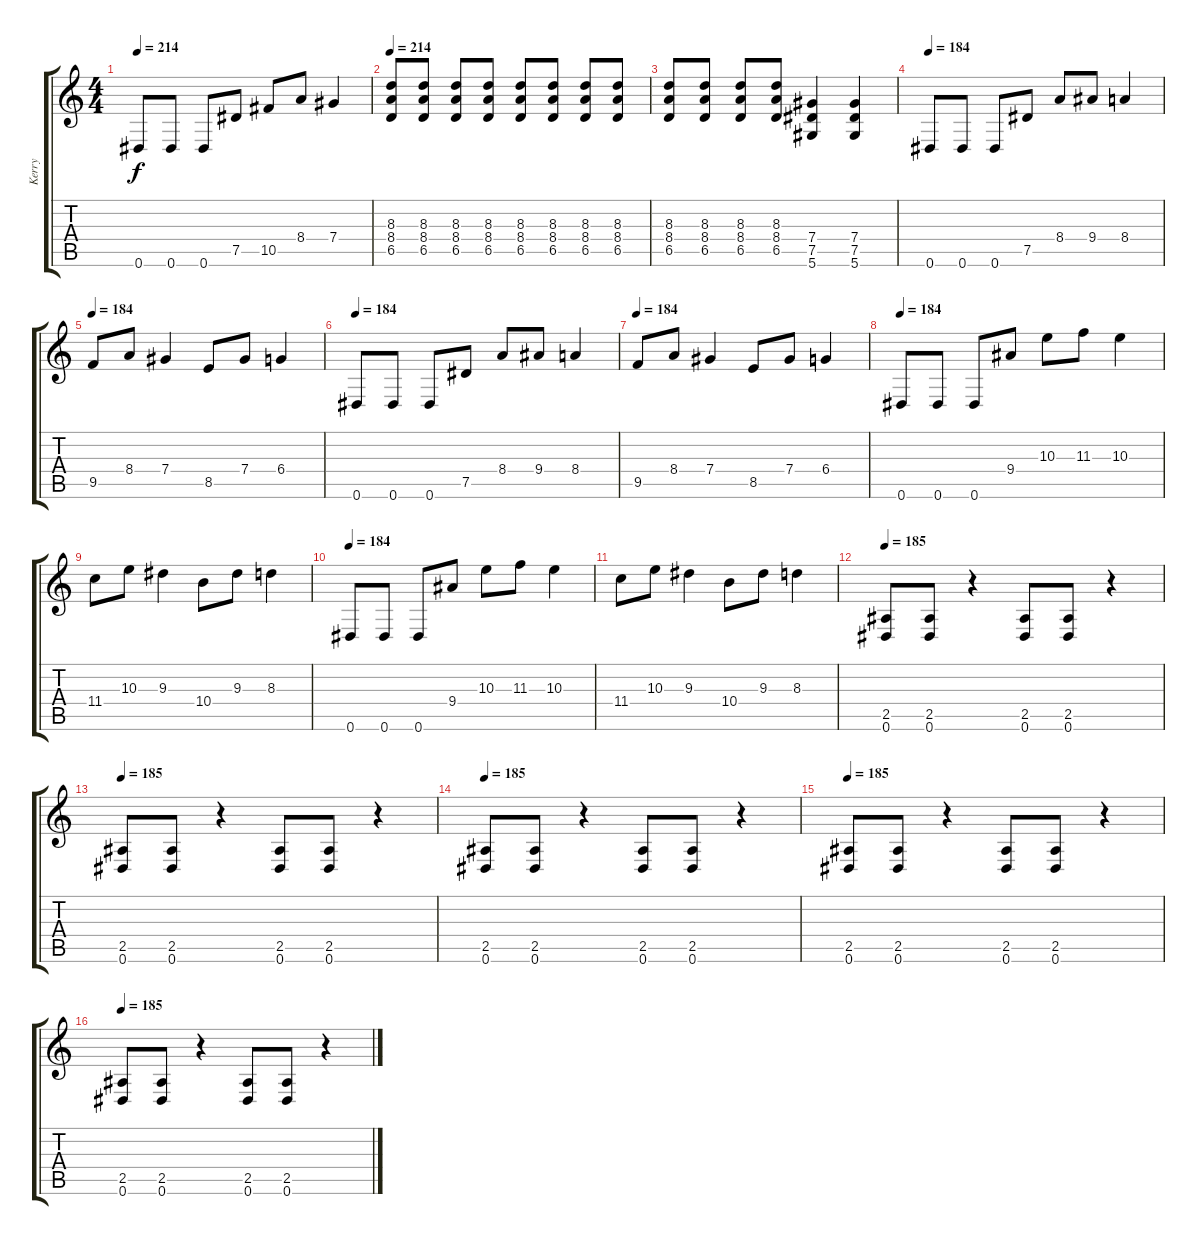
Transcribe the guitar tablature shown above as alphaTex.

\track ("Kerry" "Kerry") {instrument distortionguitar}
\staff {score tabs}
\tuning (Eb4 Bb3 Gb3 Db3 Ab2 Eb2) {hide}
\ts (4 4)
\tempo 214
\clef g2
\ks c
0.6.8{dy f} 0.6.8 0.6.8 7.5.8 10.5.8 8.4.8 7.4.4 |
\tempo 214
(8.3 8.4 6.5).8 (8.3 8.4 6.5).8 (8.3 8.4 6.5).8 (8.3 8.4 6.5).8 (8.3 8.4 6.5).8 (8.3 8.4 6.5).8 (8.3 8.4 6.5).8 (8.3 8.4 6.5).8 |
(8.3 8.4 6.5).8 (8.3 8.4 6.5).8 (8.3 8.4 6.5).8 (8.3 8.4 6.5).8 (7.4 7.5 5.6).4 (7.4 7.5 5.6).4 |
\tempo 184
0.6.8 0.6.8 0.6.8 7.5.8 8.4.8 9.4.8 8.4.4 |
\tempo 184
9.5.8 8.4.8 7.4.4 8.5.8 7.4.8 6.4.4 |
\tempo 184
0.6.8 0.6.8 0.6.8 7.5.8 8.4.8 9.4.8 8.4.4 |
\tempo 184
9.5.8 8.4.8 7.4.4 8.5.8 7.4.8 6.4.4 |
\tempo 184
0.6.8 0.6.8 0.6.8 9.4.8 10.3.8 11.3.8 10.3.4 |
11.4.8 10.3.8 9.3.4 10.4.8 9.3.8 8.3.4 |
\tempo 184
0.6.8 0.6.8 0.6.8 9.4.8 10.3.8 11.3.8 10.3.4 |
11.4.8 10.3.8 9.3.4 10.4.8 9.3.8 8.3.4 |
\tempo 185
(2.5 0.6).8 (2.5 0.6).8 r.4 (2.5 0.6).8 (2.5 0.6).8 r.4 |
\tempo 185
(2.5 0.6).8 (2.5 0.6).8 r.4 (2.5 0.6).8 (2.5 0.6).8 r.4 |
\tempo 185
(2.5 0.6).8 (2.5 0.6).8 r.4 (2.5 0.6).8 (2.5 0.6).8 r.4 |
\tempo 185
(2.5 0.6).8 (2.5 0.6).8 r.4 (2.5 0.6).8 (2.5 0.6).8 r.4 |
\tempo 185
(2.5 0.6).8 (2.5 0.6).8 r.4 (2.5 0.6).8 (2.5 0.6).8 r.4
